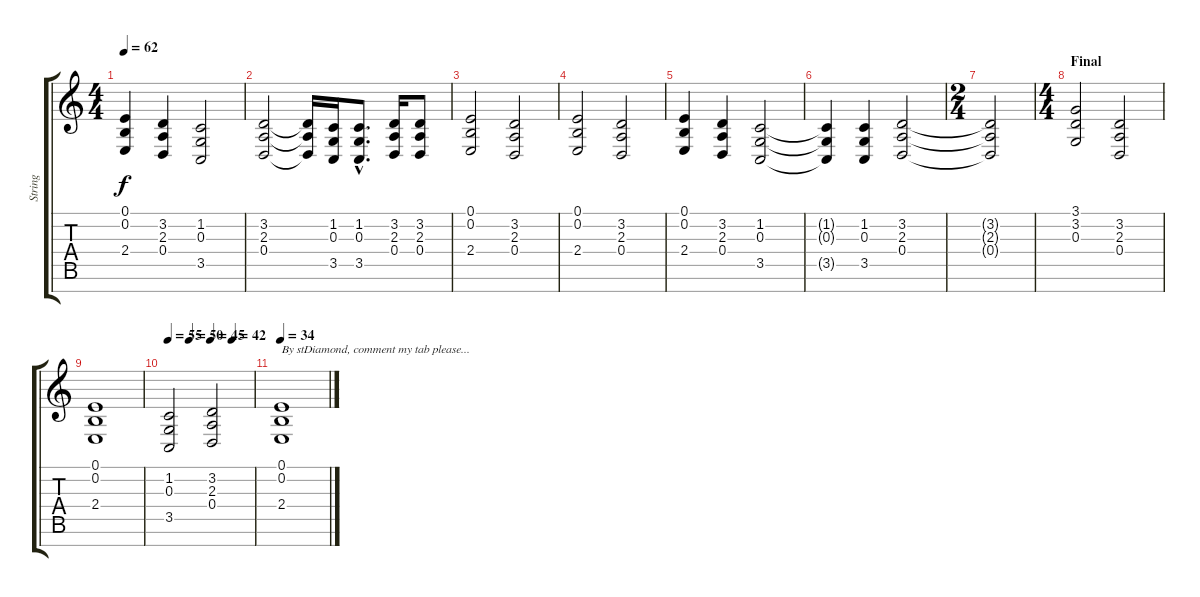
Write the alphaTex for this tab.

\track ("String" "String") {instrument stringensemble1}
\staff {score tabs}
\tuning (E4 B3 G3 D3 A2 E2 B1) {hide}
\ts (4 4)
\tempo 62
\clef g2
\ks c
(0.1 0.2 2.4).4{dy f} (3.2 2.3 0.4).4 (1.2 0.3 3.5).2 |
(3.2 2.3 0.4).2 (3.2{t} 2.3{t} 0.4{t}).16 (1.2 0.3 3.5).16 (1.2{hac} 0.3{hac} 3.5{hac}).8{d} (3.2 2.3 0.4).16 (3.2 2.3 0.4).8 |
(0.1 0.2 2.4).2 (3.2 2.3 0.4).2 |
(0.1 0.2 2.4).2 (3.2 2.3 0.4).2 |
(0.1 0.2 2.4).4 (3.2 2.3 0.4).4 (1.2 0.3 3.5).2 |
(1.2{t} 0.3{t} 3.5{t}).4 (1.2 0.3 3.5).4 (3.2 2.3 0.4).2 |
\ts (2 4)
(3.2{t} 2.3{t} 0.4{t}).2 |
\ts (4 4)
\section ("" "Final")
(3.1 3.2 0.3).2 (3.2 2.3 0.4).2 |
(0.1 0.2 2.4).1 |
\tempo 55
\tempo (50 0.25)
\tempo (45 0.5)
\tempo (42 0.75)
(1.2 0.3 3.5).2 (3.2 2.3 0.4).2 |
\tempo 34
(0.1 0.2 2.4).1{txt "By stDiamond, comment my tab please..."}
